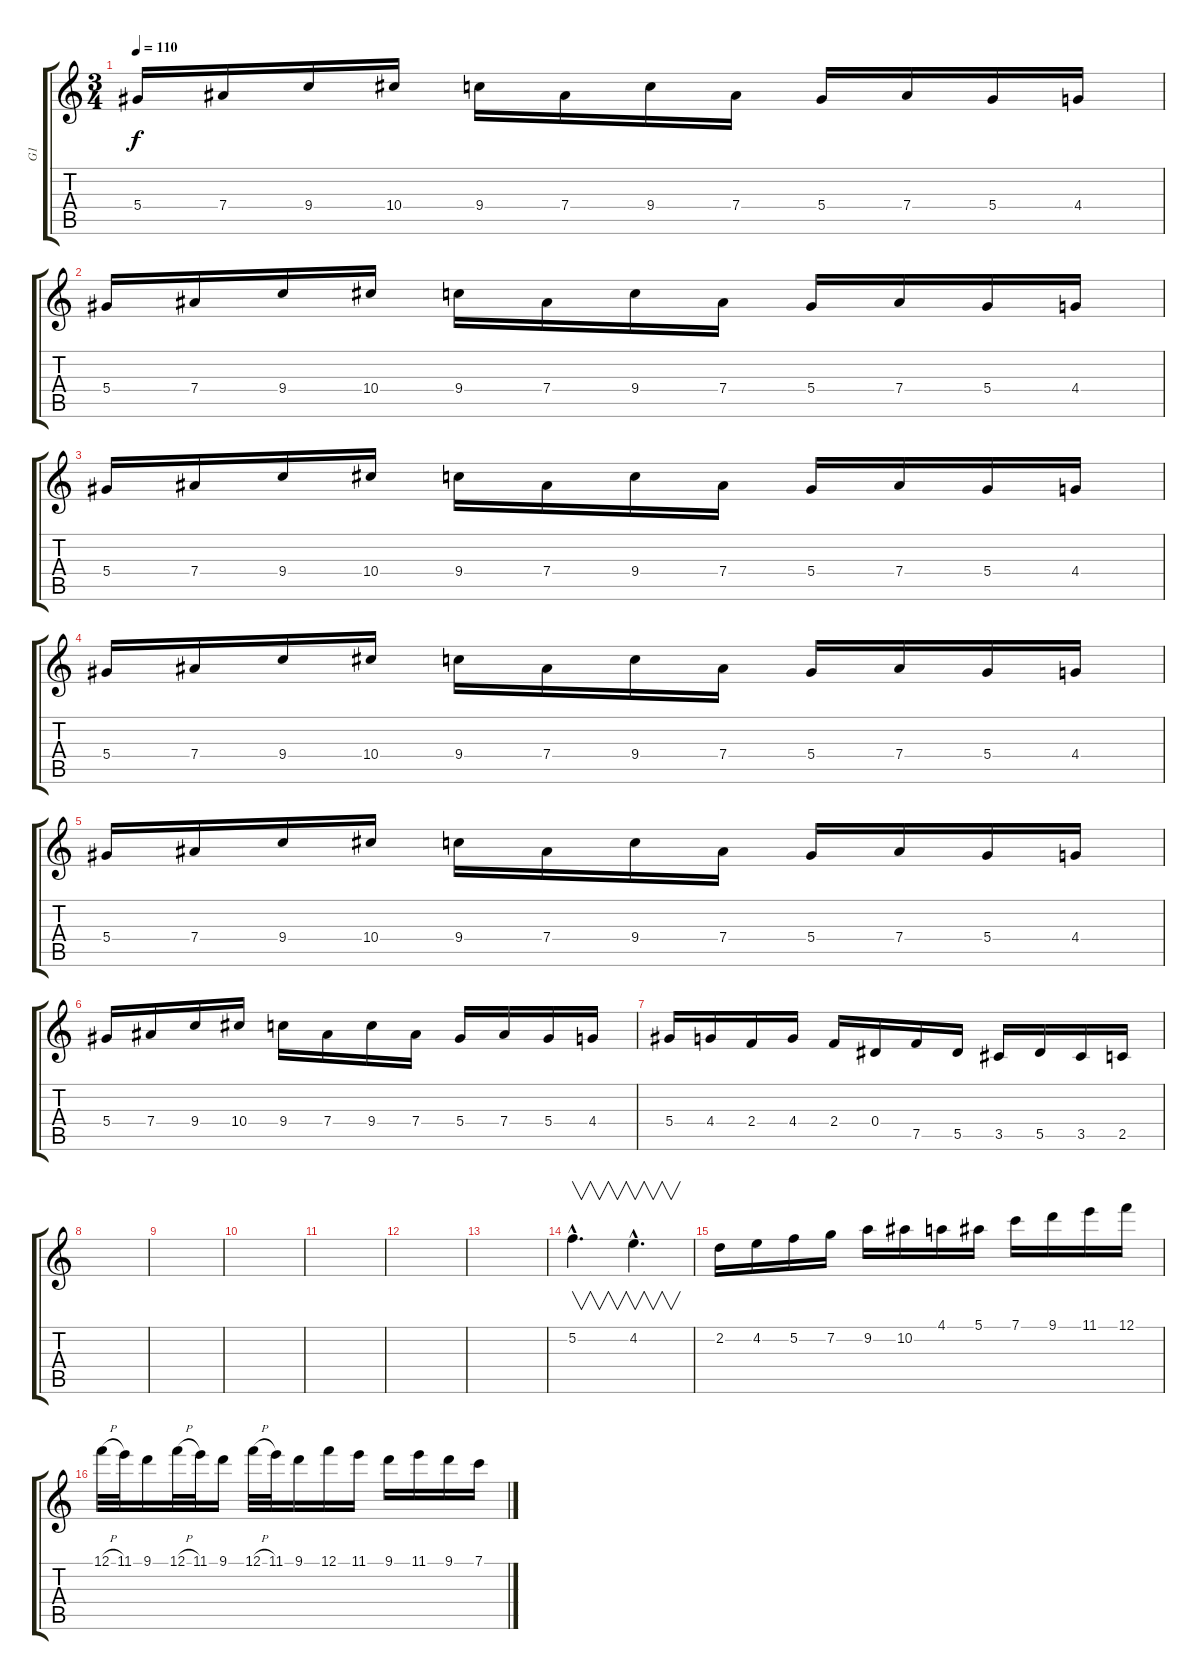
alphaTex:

\track ("G1" "G1") {instrument overdrivenguitar}
\staff {score tabs}
\tuning (F4 C4 Ab3 Eb3 Bb2 F2) {hide}
\ts (3 4)
\tempo 110
\clef g2
\ks c
5.4.16{dy f} 7.4.16 9.4.16 10.4.16 9.4.16 7.4.16 9.4.16 7.4.16 5.4.16 7.4.16 5.4.16 4.4.16 |
5.4.16 7.4.16 9.4.16 10.4.16 9.4.16 7.4.16 9.4.16 7.4.16 5.4.16 7.4.16 5.4.16 4.4.16 |
5.4.16 7.4.16 9.4.16 10.4.16 9.4.16 7.4.16 9.4.16 7.4.16 5.4.16 7.4.16 5.4.16 4.4.16 |
5.4.16 7.4.16 9.4.16 10.4.16 9.4.16 7.4.16 9.4.16 7.4.16 5.4.16 7.4.16 5.4.16 4.4.16 |
5.4.16 7.4.16 9.4.16 10.4.16 9.4.16 7.4.16 9.4.16 7.4.16 5.4.16 7.4.16 5.4.16 4.4.16 |
5.4.16 7.4.16 9.4.16 10.4.16 9.4.16 7.4.16 9.4.16 7.4.16 5.4.16 7.4.16 5.4.16 4.4.16 |
5.4.16 4.4.16 2.4.16 4.4.16 2.4.16 0.4.16 7.5.16 5.5.16 3.5.16 5.5.16 3.5.16 2.5.16 |
|
|
|
|
|
|
5.2{hac}.4{v d volume 15} 4.2{hac}.4{v d} |
2.2.16 4.2.16 5.2.16 7.2.16 9.2.16 10.2.16 4.1.16 5.1.16 7.1.16 9.1.16 11.1.16 12.1.16 |
12.1{h}.32 11.1.32 9.1.16 12.1{h}.32 11.1.32 9.1.16 12.1{h}.32 11.1.32 9.1.16 12.1.16 11.1.16 9.1.16 11.1.16 9.1.16 7.1.16
